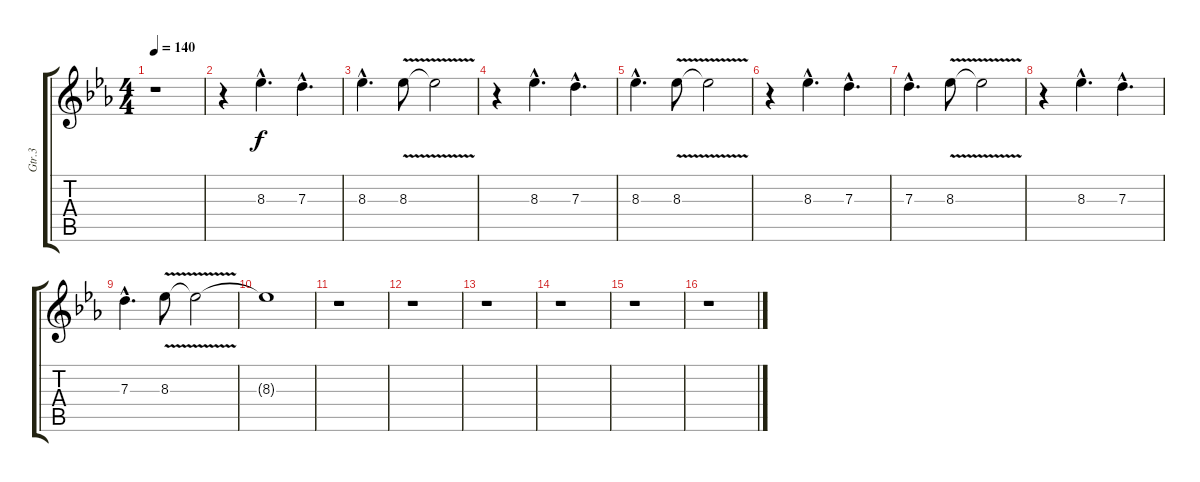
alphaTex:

\track ("Gtr.3" "Gtr.3") {instrument distortionguitar}
\staff {score tabs}
\tuning (E4 B3 G3 D3 A2 E2) {hide}
\ts (4 4)
\tempo 140
\clef g2
\ks eb
r.1{dy f instrument distortionguitar} |
r.4 8.3{hac}.4{d} 7.3{hac}.4{d} |
8.3{hac}.4{d} 8.3{v}.8 8.3{t}.2 |
r.4 8.3{hac}.4{d} 7.3{hac}.4{d} |
8.3{hac}.4{d} 8.3{v}.8 8.3{t}.2 |
r.4 8.3{hac}.4{d} 7.3{hac}.4{d} |
7.3{hac}.4{d} 8.3{v}.8 8.3{t}.2 |
r.4 8.3{hac}.4{d} 7.3{hac}.4{d} |
7.3{hac}.4{d} 8.3{v}.8 8.3{t}.2 |
8.3{t}.1 |
r.1 |
r.1 |
r.1 |
r.1 |
r.1 |
r.1
